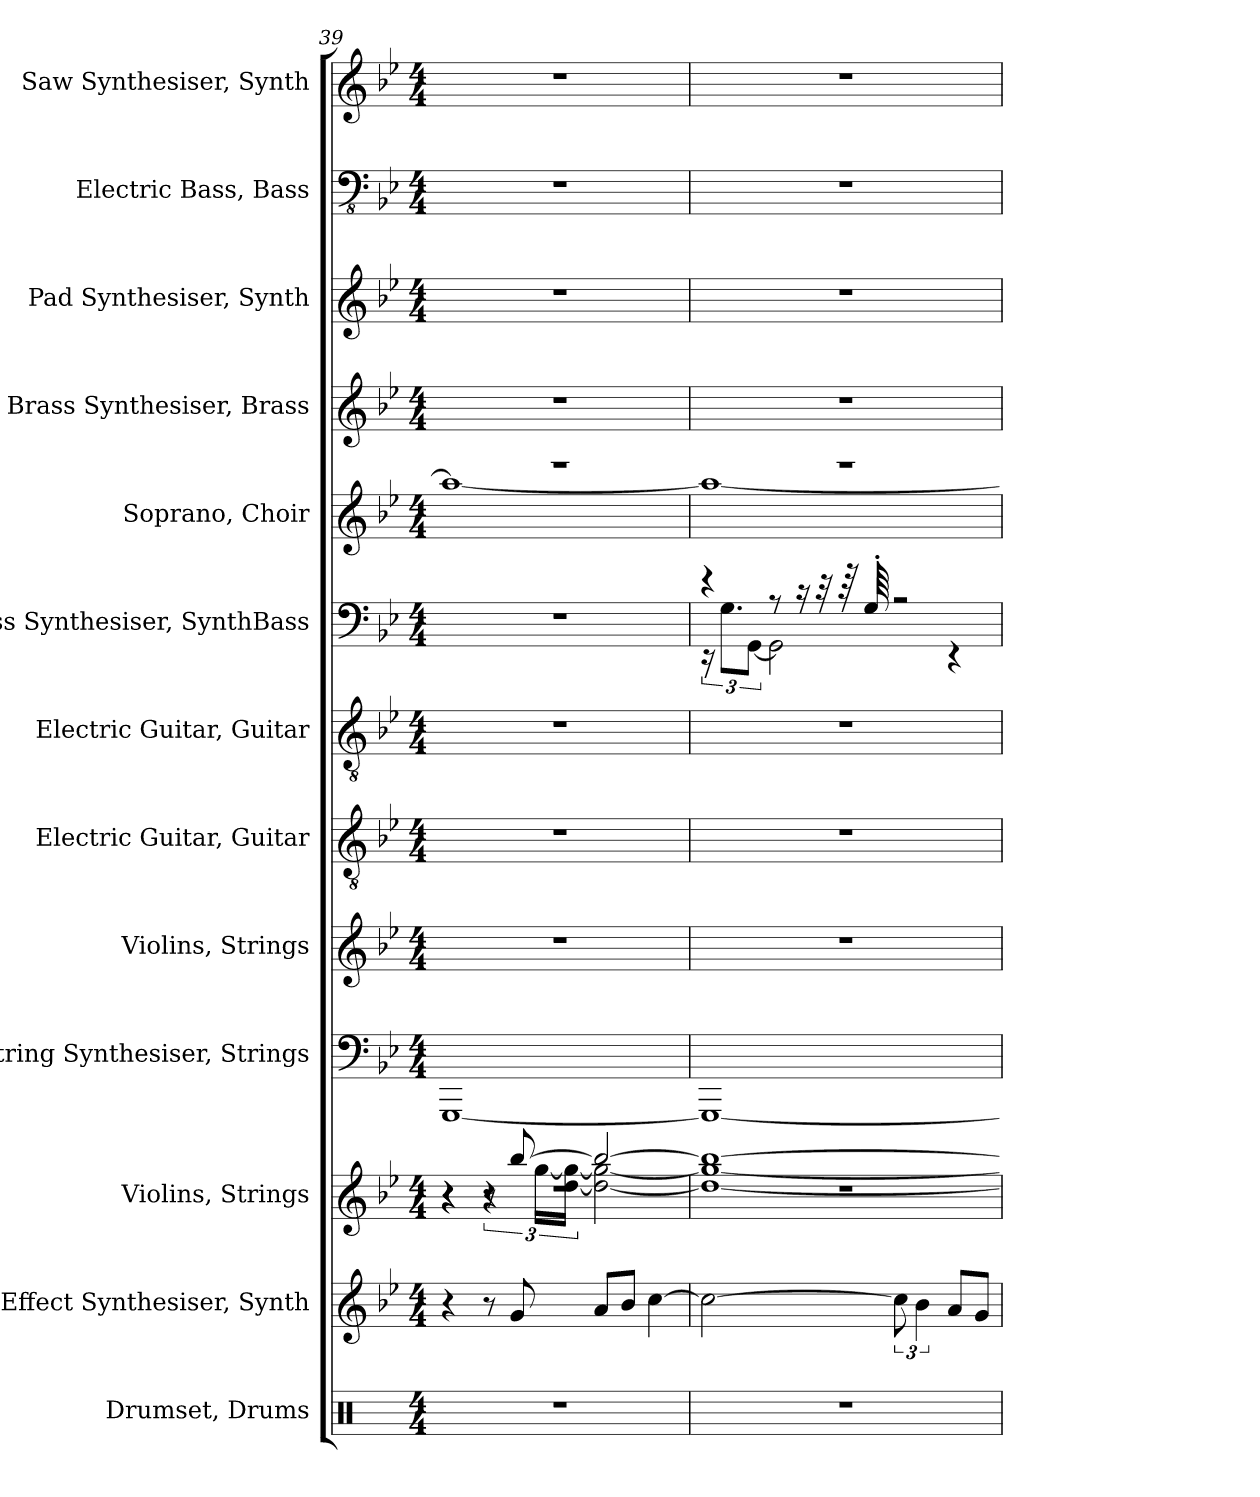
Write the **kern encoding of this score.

**kern	**kern	**kern	**kern	**kern	**kern	**kern	**kern	**kern	**kern	**kern	**kern	**kern
*part13	*part12	*part11	*part10	*part9	*part8	*part7	*part6	*part5	*part4	*part3	*part2	*part1
*staff13	*staff12	*staff11	*staff10	*staff9	*staff8	*staff7	*staff6	*staff5	*staff4	*staff3	*staff2	*staff1
*I"Drumset, Drums	*I"Effect Synthesiser, Synth	*I"Violins, Strings	*I"String Synthesiser, Strings	*I"Violins, Strings	*I"Electric Guitar, Guitar	*I"Electric Guitar, Guitar	*I"Bass Synthesiser, SynthBass	*I"Soprano, Choir	*I"Brass Synthesiser, Brass	*I"Pad Synthesiser, Synth	*I"Electric Bass, Bass	*I"Saw Synthesiser, Synth
*I'Drs.	*I'Synth.	*I'Vlns.	*I'Synth.	*I'Vlns.	*I'El. Guit.	*I'El. Guit.	*I'Synth.	*I'S.	*I'Synth.	*I'Synth.	*I'El. B.	*I'Synth.
*clefX	*clefG2	*clefG2	*clefF4	*clefG2	*clefGv2	*clefGv2	*clefF4	*clefG2	*clefG2	*clefG2	*clefFv4	*clefG2
*k[]	*k[b-e-]	*k[b-e-]	*k[b-e-]	*k[b-e-]	*k[b-e-]	*k[b-e-]	*k[b-e-]	*k[b-e-]	*k[b-e-]	*k[b-e-]	*k[b-e-]	*k[b-e-]
*M4/4	*M4/4	*M4/4	*M4/4	*M4/4	*M4/4	*M4/4	*M4/4	*M4/4	*M4/4	*M4/4	*M4/4	*M4/4
=39	=39	=39	=39	=39	=39	=39	=39	=39	=39	=39	=39	=39
*	*	*^	*	*	*	*	*	*^	*	*	*	*
*	*	*	*^	*	*	*	*	*	*	*	*	*	*	*
1r	4r	1r	4r	4r	[1GGG	1r	1r	1r	1r	1r	1aa_	1r	1r	1r	1r
.	8r	.	6r	8r	.	.	.	.	.	.	.	.	.	.	.
.	8g/	.	.	[8bb-/	.	.	.	.	.	.	.	.	.	.	.
.	.	.	[24gg\LL	.	.	.	.	.	.	.	.	.	.	.	.
.	.	.	[24dd\ 24gg\_JJ	.	.	.	.	.	.	.	.	.	.	.	.
.	8a/L	.	2dd\_ 2gg\_	2bb-/_	.	.	.	.	.	.	.	.	.	.	.
.	8b-/J	.	.	.	.	.	.	.	.	.	.	.	.	.	.
.	[4cc\	.	.	.	.	.	.	.	.	.	.	.	.	.	.
!!LO:PB:g=z
=40	=40	=40	=40	=40	=40	=40	=40	=40	=40	=40	=40	=40	=40	=40	=40
*	*	*	*	*	*	*	*	*	*^	*	*	*	*	*	*
1r	2cc\_	1r	1dd_ 1gg_	1bb-_	1GGG_	1r	1r	1r	4r	24r	1r	1aa_	1r	1r	1r	1r
.	.	.	.	.	.	.	.	.	.	12.G\L	.	.	.	.	.	.
.	.	.	.	.	.	.	.	.	.	[12GG\J	.	.	.	.	.	.
.	.	.	.	.	.	.	.	.	8r	2GG\]	.	.	.	.	.	.
.	.	.	.	.	.	.	.	.	16r	.	.	.	.	.	.	.
.	.	.	.	.	.	.	.	.	32r	.	.	.	.	.	.	.
.	.	.	.	.	.	.	.	.	64r	.	.	.	.	.	.	.
.	.	.	.	.	.	.	.	.	64G'/	.	.	.	.	.	.	.
.	12cc\]	.	.	.	.	.	.	.	2r	.	.	.	.	.	.	.
.	6b-\	.	.	.	.	.	.	.	.	.	.	.	.	.	.	.
.	8a/L	.	.	.	.	.	.	.	.	4r	.	.	.	.	.	.
.	8g/J	.	.	.	.	.	.	.	.	.	.	.	.	.	.	.
*	*	*	*	*	*	*	*	*	*v	*v	*	*	*	*	*	*
*	*	*v	*v	*v	*	*	*	*	*	*v	*v	*	*	*	*
=	=	=	=	=	=	=	=	=	=	=	=	=
*-	*-	*-	*-	*-	*-	*-	*-	*-	*-	*-	*-	*-
